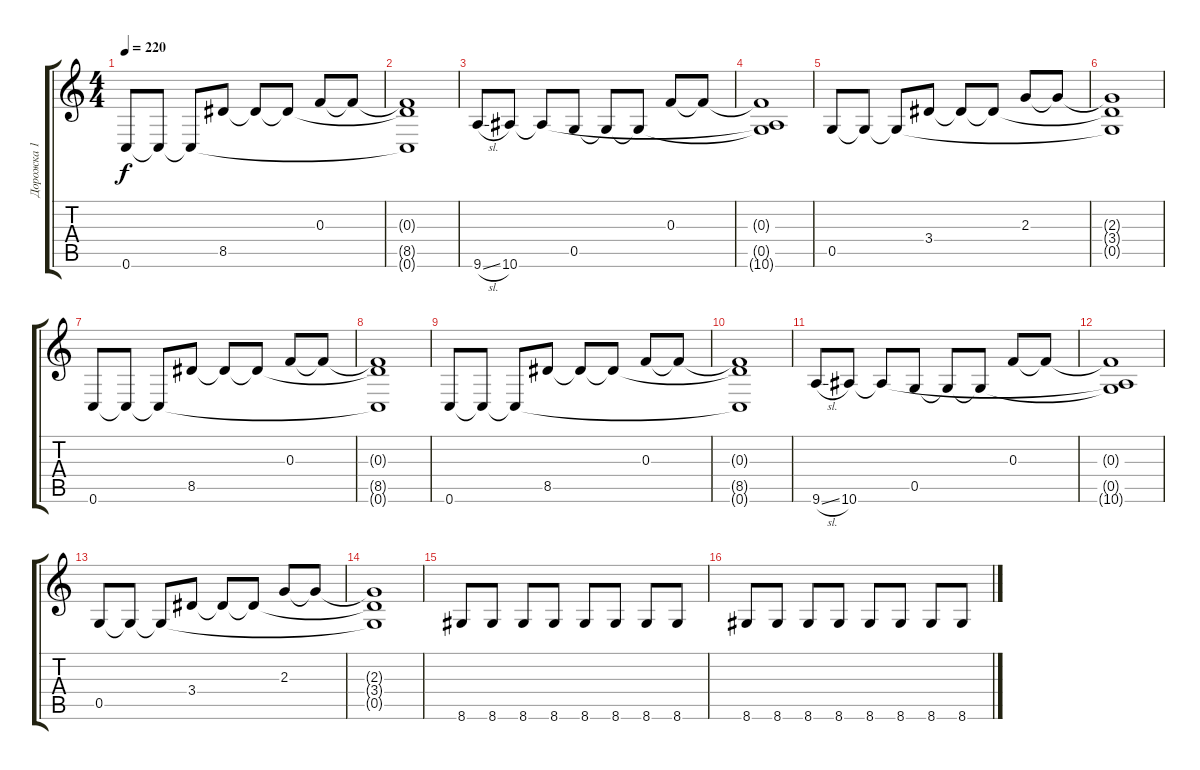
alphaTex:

\track ("Дорожка 1" "Дорожка 1") {instrument distortionguitar}
\staff {score tabs}
\tuning (D4 A3 F3 C3 G2 C2) {hide}
\ts (4 4)
\tempo 220
\clef g2
\ks c
0.6.8{dy f instrument electricguitarclean} 0.6{t}.8 0.6{t}.8 8.5.8 8.5{t}.8 8.5{t}.8 0.3.8 0.3{t}.8 |
(0.3{t} 8.5{t} 0.6{t}).1 |
9.6{sl}.8 10.6.8 10.6{t}.8 0.5.8 0.5{t}.8 0.5{t}.8 0.3.8 0.3{t}.8 |
(0.3{t} 0.5{t} 10.6{t}).1 |
0.5.8 0.5{t}.8 0.5{t}.8 3.4.8 3.4{t}.8 3.4{t}.8 2.3.8 2.3{t}.8 |
(2.3{t} 3.4{t} 0.5{t}).1 |
0.6.8{instrument electricguitarclean} 0.6{t}.8 0.6{t}.8 8.5.8 8.5{t}.8 8.5{t}.8 0.3.8 0.3{t}.8 |
(0.3{t} 8.5{t} 0.6{t}).1 |
0.6.8{instrument electricguitarclean} 0.6{t}.8 0.6{t}.8 8.5.8 8.5{t}.8 8.5{t}.8 0.3.8 0.3{t}.8 |
(0.3{t} 8.5{t} 0.6{t}).1 |
9.6{sl}.8 10.6.8 10.6{t}.8 0.5.8 0.5{t}.8 0.5{t}.8 0.3.8 0.3{t}.8 |
(0.3{t} 0.5{t} 10.6{t}).1 |
0.5.8 0.5{t}.8 0.5{t}.8 3.4.8 3.4{t}.8 3.4{t}.8 2.3.8 2.3{t}.8 |
(2.3{t} 3.4{t} 0.5{t}).1 |
8.6.8{instrument distortionguitar} 8.6.8 8.6.8 8.6.8 8.6.8 8.6.8 8.6.8 8.6.8 |
8.6.8 8.6.8 8.6.8 8.6.8 8.6.8 8.6.8 8.6.8 8.6.8
